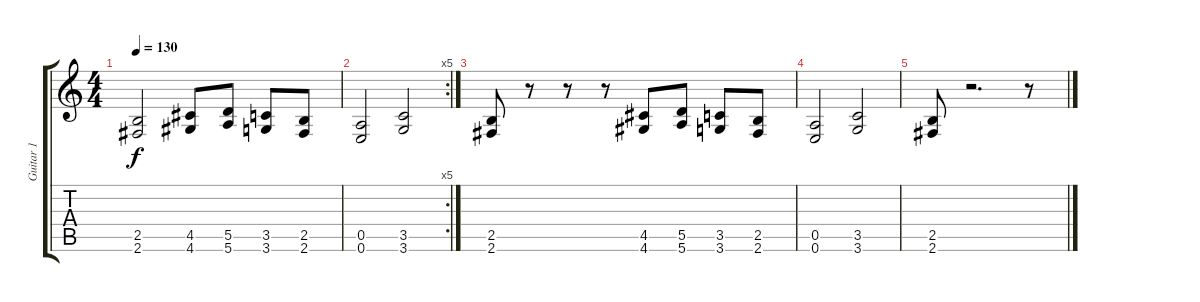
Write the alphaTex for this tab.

\track ("Guitar 1" "Guitar 1") {instrument distortionguitar}
\staff {score tabs}
\tuning (E4 B3 G3 D3 A2 E2) {hide}
\ts (4 4)
\tempo 130
\clef g2
\ks c
(2.5 2.6).2{dy f} (4.5 4.6).8 (5.5 5.6).8 (3.5 3.6).8 (2.5 2.6).8 |
\rc 5
(0.5 0.6).2 (3.5 3.6).2 |
(2.5 2.6).8 r.8 r.8 r.8 (4.5 4.6).8 (5.5 5.6).8 (3.5 3.6).8 (2.5 2.6).8 |
(0.5 0.6).2 (3.5 3.6).2 |
(2.5 2.6).8 r.2{d} r.8
